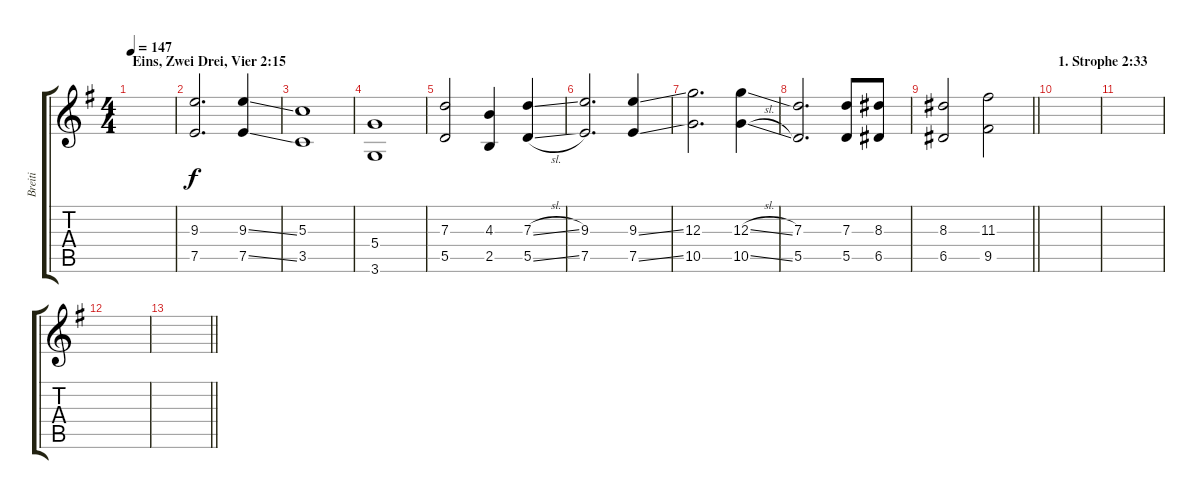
\track ("Breiti" "Breiti") {instrument overdrivenguitar}
\staff {score tabs}
\tuning (E4 B3 G3 D3 A2 E2) {hide}
\ts (4 4)
\section ("" "Eins, Zwei Drei, Vier 2:15")
\tempo 147
\clef g2
\ks g
|
(9.3 7.5).2{d} (9.3{ss} 7.5{ss}).4 |
(5.3 3.5).1 |
(5.4 3.6).1 |
(7.3 5.5).2 (4.3 2.5).4 (7.3{sl} 5.5{sl}).4 |
(9.3 7.5).2{d} (9.3{ss} 7.5{ss}).4 |
(12.3 10.5).2{d} (12.3{sl} 10.5{sl}).4 |
(7.3 5.5).2{d} (7.3 5.5).8 (8.3 6.5).8 |
\barLineRight lightlight
(8.3 6.5).2 (11.3 9.5).2 |
\section ("" "1. Strophe 2:33")
|
|
|
\barLineRight lightlight
